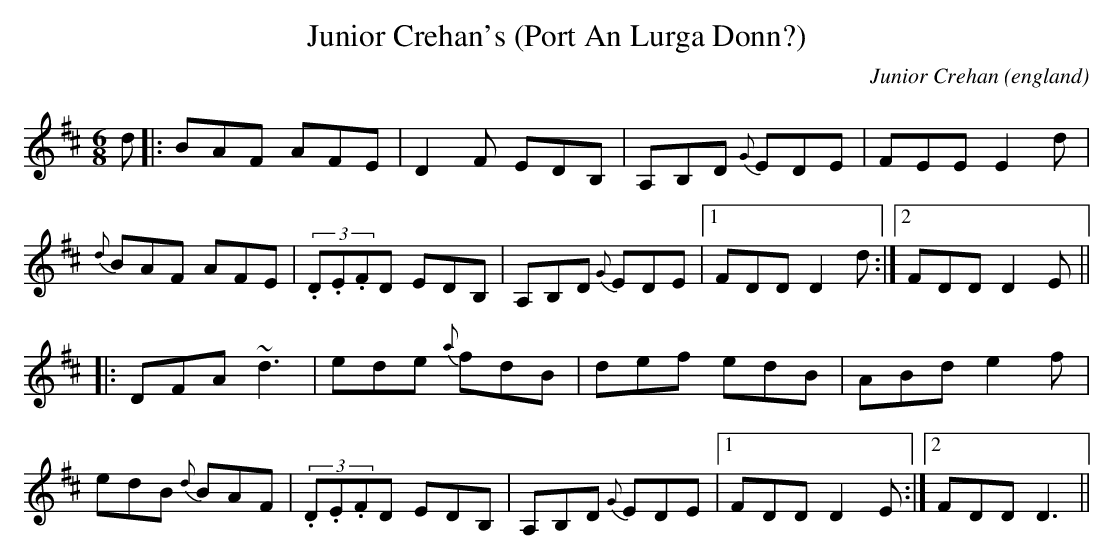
X:1
T:Junior Crehan's (Port An Lurga Donn?)
O:england
C:Junior Crehan
M:6/8
K:D
d |: BAF AFE | D2F EDB, | A,B,D {G}EDE | FEE E2d |
{d}BAF AFE | (3.D.E.FD EDB, | A,B,D {G}EDE |1 FDD D2d :|2 FDD D2E ||
|: DFA ~d3 | ede {a}fdB | def edB | ABd e2f |
edB {d}BAF | (3.D.E.FD EDB, | A,B,D {G}EDE |1 FDD D2E :|2 FDD D3 ||
